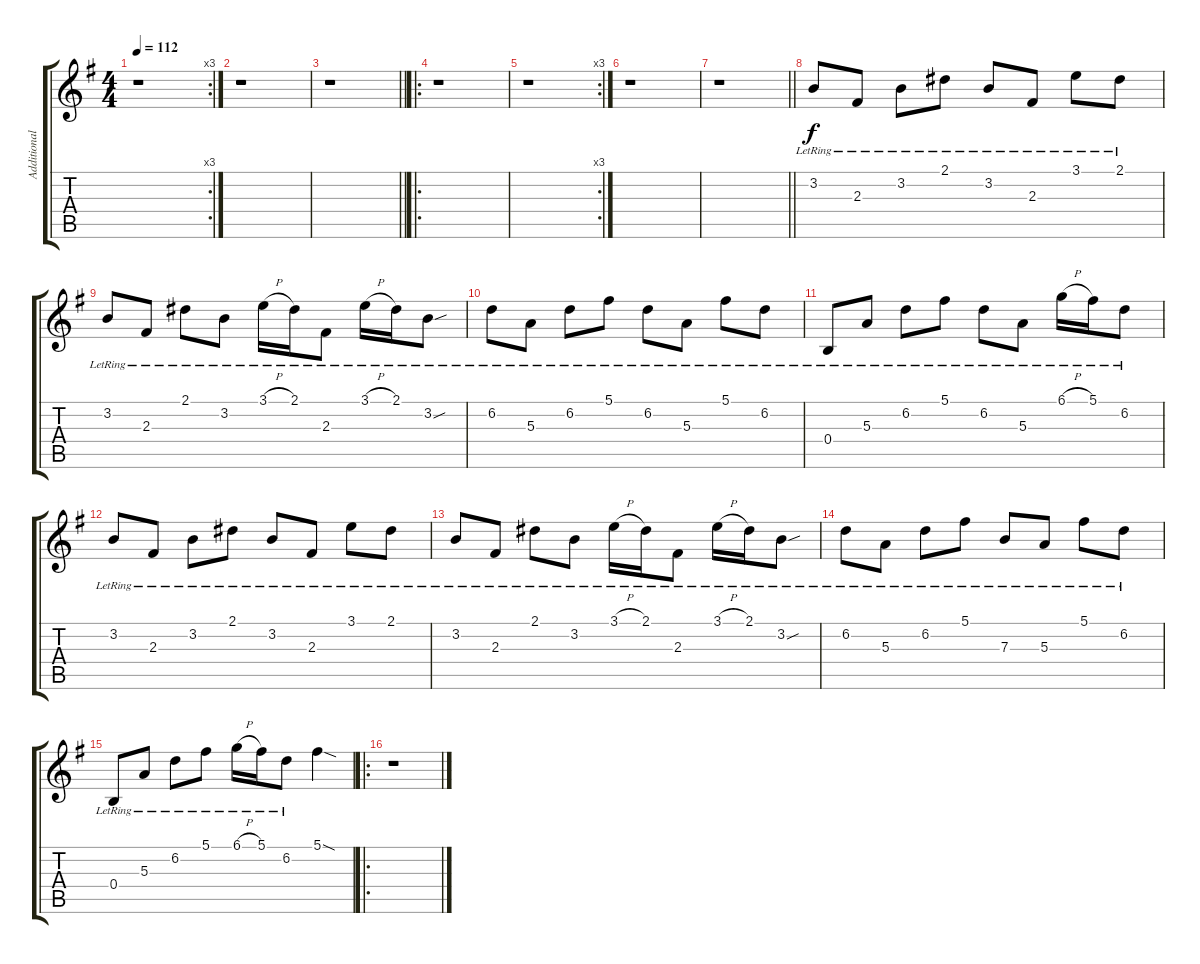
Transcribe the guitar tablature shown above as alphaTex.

\track ("Additional Guitar" "Additional") {instrument overdrivenguitar}
\staff {score tabs}
\tuning (Db4 Ab3 E3 B2 Gb2 Db2) {hide}
\rc 3
\ts (4 4)
\tempo 112
\clef g2
\ks g
r.1{dy f} |
r.1 |
\barLineRight lightlight
r.1 |
\ro
r.1 |
\rc 3
r.1 |
r.1 |
\barLineRight lightlight
r.1 |
3.2{lr}.8 2.3{lr}.8 3.2{lr}.8 2.1{lr}.8 3.2{lr}.8 2.3{lr}.8 3.1{lr}.8 2.1{lr}.8 |
3.2{lr}.8 2.3{lr}.8 2.1{lr}.8 3.2{lr}.8 3.1{h lr}.16 2.1{lr}.16 2.3{lr}.8 3.1{h lr}.16 2.1{lr}.16 3.2{sou lr}.8 |
6.2{lr}.8 5.3{lr}.8 6.2{lr}.8 5.1{lr}.8 6.2{lr}.8 5.3{lr}.8 5.1{lr}.8 6.2{lr}.8 |
0.4{lr}.8 5.3{lr}.8 6.2{lr}.8 5.1{lr}.8 6.2{lr}.8 5.3{lr}.8 6.1{h lr}.16 5.1{lr}.16 6.2{lr}.8 |
3.2{lr}.8 2.3{lr}.8 3.2{lr}.8 2.1{lr}.8 3.2{lr}.8 2.3{lr}.8 3.1{lr}.8 2.1{lr}.8 |
3.2{lr}.8 2.3{lr}.8 2.1{lr}.8 3.2{lr}.8 3.1{h lr}.16 2.1{lr}.16 2.3{lr}.8 3.1{h lr}.16 2.1{lr}.16 3.2{sou lr}.8 |
6.2{lr}.8 5.3{lr}.8 6.2{lr}.8 5.1{lr}.8 7.3{lr}.8 5.3{lr}.8 5.1{lr}.8 6.2{lr}.8 |
0.4{lr}.8 5.3{lr}.8 6.2{lr}.8 5.1{lr}.8 6.1{h lr}.16 5.1{lr}.16 6.2{lr}.8 5.1{sod}.4 |
\ro
r.1
